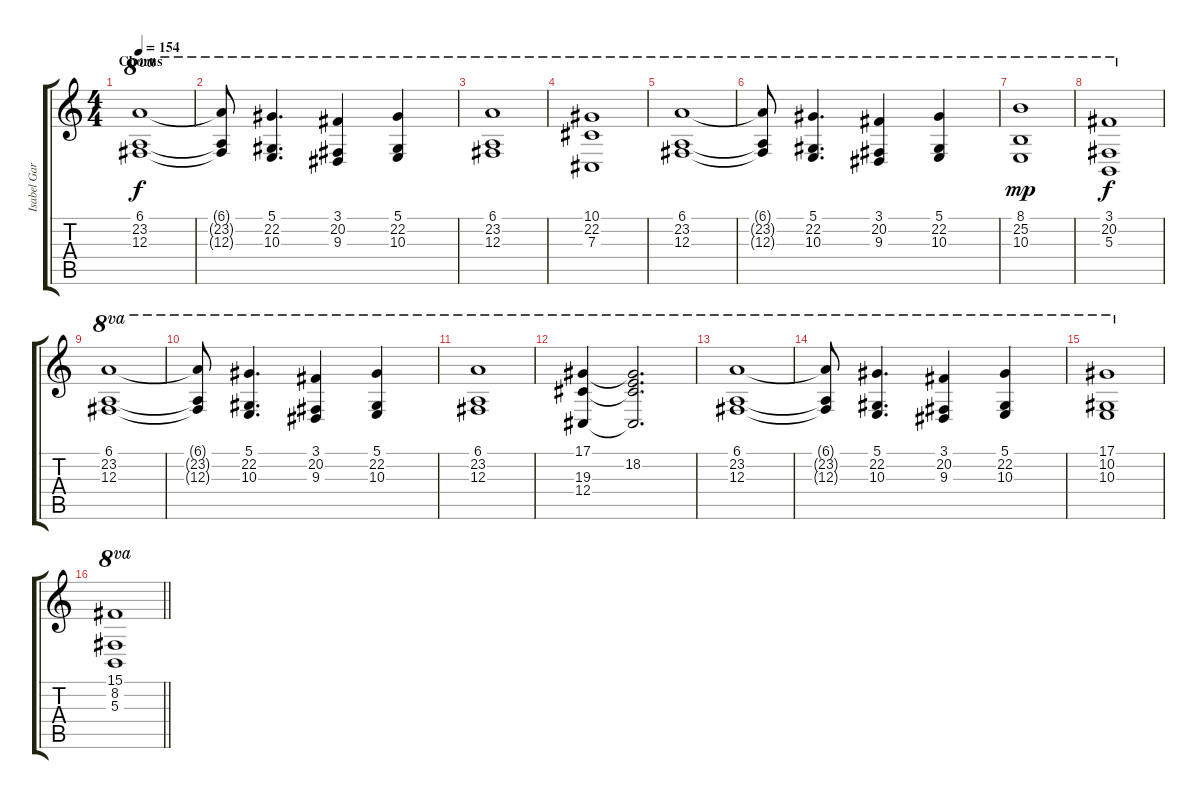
\track ("Isabel García - Keyboard" "Isabel Gar") {instrument stringensemble1}
\staff {score tabs}
\tuning (Eb4 Bb3 Gb3 Db3 Ab2 Eb2) {hide}
\ts (4 4)
\section ("" "Chorus")
\tempo 154
\clef g2
\ks c
(6.1 23.2 12.3).1{ot 8va dy f} |
(6.1{t} 23.2{t} 12.3{t}).8{ot 8va} (5.1 22.2 10.3).4{d ot 8va} (3.1 20.2 9.3).4{ot 8va} (5.1 22.2 10.3).4{ot 8va} |
(6.1 23.2 12.3).1{ot 8va} |
(10.1 22.2 7.3).1{ot 8va} |
(6.1 23.2 12.3).1{ot 8va} |
(6.1{t} 23.2{t} 12.3{t}).8{ot 8va} (5.1 22.2 10.3).4{d ot 8va} (3.1 20.2 9.3).4{ot 8va} (5.1 22.2 10.3).4{ot 8va} |
(8.1 25.2 10.3).1{ot 8va dy mp} |
(3.1 20.2 5.3).1{ot 8va dy f} |
(6.1 23.2 12.3).1{ot 8va} |
(6.1{t} 23.2{t} 12.3{t}).8{ot 8va} (5.1 22.2 10.3).4{d ot 8va} (3.1 20.2 9.3).4{ot 8va} (5.1 22.2 10.3).4{ot 8va} |
(6.1 23.2 12.3).1{ot 8va} |
(17.1 19.3 12.4).4{ot 8va} (17.1{t} 18.2 19.3{t} 12.4{t}).2{d ot 8va} |
(6.1 23.2 12.3).1{ot 8va} |
(6.1{t} 23.2{t} 12.3{t}).8{ot 8va} (5.1 22.2 10.3).4{d ot 8va} (3.1 20.2 9.3).4{ot 8va} (5.1 22.2 10.3).4{ot 8va} |
(17.1 10.2 10.3).1{ot 8va} |
\barLineRight lightlight
(15.1 8.2 5.3).1{ot 8va}
